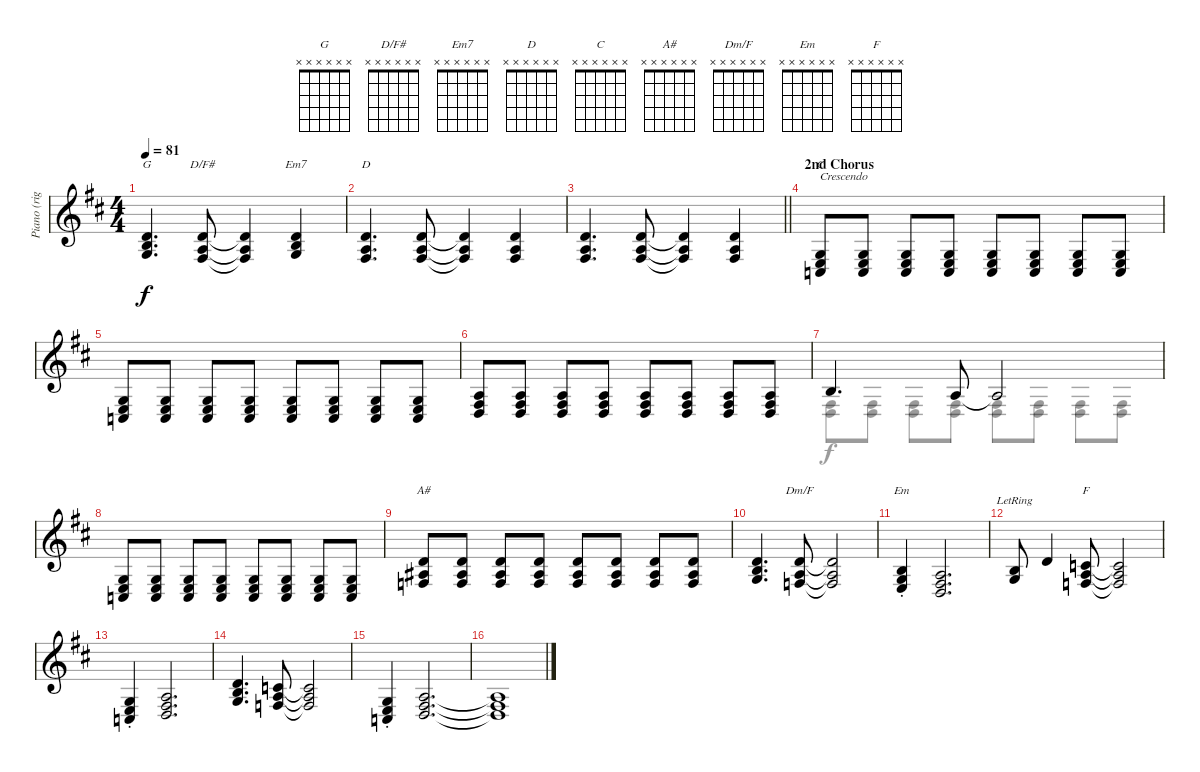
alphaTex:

\track ("Piano (right hand)" "Piano (rig") {instrument acousticgrandpiano}
\staff {score}
\tuning (E4 B3 G3 D3 A2 E2) {hide}
\chord ("G" x x x x x x)
\chord ("D/F#" x x x x x x)
\chord ("Em7" x x x x x x)
\chord ("D" x x x x x x)
\chord ("C" x x x x x x)
\chord ("A#" x x x x x x)
\chord ("Dm/F" x x x x x x)
\chord ("Em" x x x x x x)
\chord ("F" x x x x x x)
\voice
\ts (4 4)
\tempo 81
\clef g2
\ks d
(3.2 4.3 5.4).4{d ch "G" dy f} (3.2 2.3 4.4).8{ch "D/F#"} (3.2{t} 2.3{t} 4.4{t}).4 (3.2 4.3 5.4).4{ch "Em7"} |
(3.2 2.3 4.4).4{d ch "D"} (3.2 2.3 4.4).8 (3.2{t} 2.3{t} 4.4{t}).4 (3.2 2.3 4.4).4 |
\barLineRight lightlight
(3.2 2.3 4.4).4{d} (3.2 2.3 4.4).8 (3.2{t} 2.3{t} 4.4{t}).4 (3.2 2.3 4.4).4 |
\section ("" "2nd Chorus")
(0.3 2.4 3.5).8{ch "C" txt "Crescendo" volume 5} (0.3 2.4 3.5).8{volume 8} (0.3 2.4 3.5).8 (0.3 2.4 3.5).8 (0.3 2.4 3.5).8 (0.3 2.4 3.5).8 (0.3 2.4 3.5).8 (0.3 2.4 3.5).8 |
(0.3 2.4 3.5).8 (0.3 2.4 3.5).8 (0.3 2.4 3.5).8 (0.3 2.4 3.5).8 (0.3 2.4 3.5).8 (0.3 2.4 3.5).8 (0.3 2.4 3.5).8 (0.3 2.4 3.5).8 |
(2.3 4.4 5.5).8{volume 5} (2.3 4.4 5.5).8{volume 8} (2.3 4.4 5.5).8 (2.3 4.4 5.5).8 (2.3 4.4 5.5).8 (2.3 4.4 5.5).8 (2.3 4.4 5.5).8 (2.3 4.4 5.5).8 |
4.3.4{d} 2.3.8 2.3{t}.2 |
(0.3 2.4 3.5).8{volume 5} (0.3 2.4 3.5).8{volume 8} (0.3 2.4 3.5).8 (0.3 2.4 3.5).8 (0.3 2.4 3.5).8 (0.3 2.4 3.5).8 (0.3 2.4 3.5).8 (0.3 2.4 3.5).8 |
(3.2 3.3 3.4).8{ch "A#"} (3.2 3.3 3.4).8 (3.2 3.3 3.4).8 (3.2 3.3 3.4).8 (3.2 3.3 3.4).8 (3.2 3.3 3.4).8 (3.2 3.3 3.4).8 (3.2 3.3 3.4).8 |
(3.2 4.3 5.4).4{d volume 10} (3.2 2.3 3.4).8{ch "Dm/F"} (3.2{t} 2.3{t} 3.4{t}).2 |
(0.2{st} 0.3{st} 2.4{st}).4{ch "Em"} (2.3 4.4 5.5).2{d} |
(4.3{lr} 5.4{lr}).8{volume 11} 3.2.4 (1.2 2.3 3.4).8{ch "F"} (1.2{t} 2.3{t} 3.4{t}).2 |
(0.3{st} 2.4{st} 3.5{st}).4 (2.3 4.4 5.5).2{d} |
(3.2 4.3 5.4).4{d} (1.2 2.3 3.4).8 (1.2{t} 2.3{t} 3.4{t}).2 |
(0.3{st} 2.4{st} 3.5{st}).4 (2.3 4.4 5.5).2{d} |
(2.3{t} 4.4{t} 5.5{t}).1
\voice
\clef g2
\ottava regular
\simile none
\ks d
|
|
\barLineRight lightlight
|
|
|
|
(4.4 5.5).8 (4.4 5.5).8 (4.4 5.5).8 (4.4 5.5).8 (4.4 5.5).8 (4.4 5.5).8 (4.4 5.5).8 (4.4 5.5).8 |
|
|
|
|
|
|
|
|
